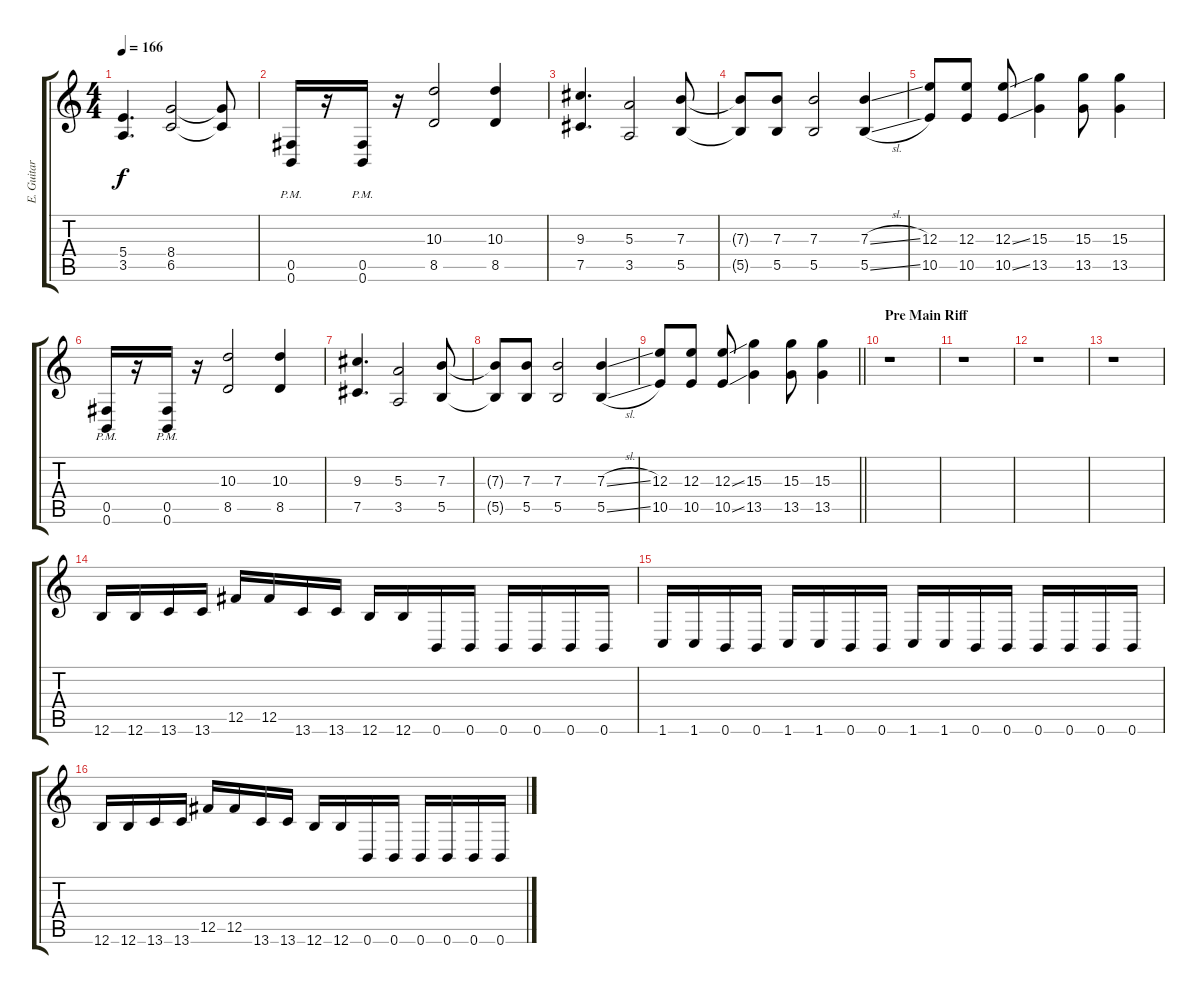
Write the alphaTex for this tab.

\track ("E. Guitar" "E. Guitar") {instrument distortionguitar}
\staff {score tabs}
\tuning (Db4 Ab3 E3 B2 Gb2 B1) {hide}
\ts (4 4)
\tempo 166
\clef g2
\ks c
(5.4 3.5).4{d dy f} (8.4 6.5).2 (8.4{t} 6.5{t}).8 |
(0.5{pm} 0.6).16 r.16 (0.5{pm} 0.6).16 r.16 (10.3 8.5).2{volume 7} (10.3 8.5).4 |
(9.3 7.5).4{d} (5.3 3.5).2 (7.3 5.5).8 |
(7.3{t} 5.5{t}).8 (7.3 5.5).8 (7.3 5.5).2 (7.3{sl} 5.5{sl}).4 |
(12.3 10.5).8 (12.3 10.5).8 (12.3{ss} 10.5{ss}).8 (15.3 13.5).4 (15.3 13.5).8 (15.3 13.5).4 |
(0.5{pm} 0.6).16 r.16 (0.5{pm} 0.6).16 r.16 (10.3 8.5).2 (10.3 8.5).4 |
(9.3 7.5).4{d} (5.3 3.5).2 (7.3 5.5).8 |
(7.3{t} 5.5{t}).8 (7.3 5.5).8 (7.3 5.5).2 (7.3{sl} 5.5{sl}).4 |
\barLineRight lightlight
(12.3 10.5).8 (12.3 10.5).8 (12.3{ss} 10.5{ss}).8 (15.3 13.5).4 (15.3 13.5).8 (15.3 13.5).4 |
\section ("" "Pre Main Riff")
r.1 |
r.1 |
r.1 |
r.1 |
12.6.16{volume 13} 12.6.16 13.6.16 13.6.16 12.5.16 12.5.16 13.6.16 13.6.16 12.6.16 12.6.16 0.6.16 0.6.16 0.6.16 0.6.16 0.6.16 0.6.16 |
1.6.16 1.6.16 0.6.16 0.6.16 1.6.16 1.6.16 0.6.16 0.6.16 1.6.16 1.6.16 0.6.16 0.6.16 0.6.16 0.6.16 0.6.16 0.6.16 |
12.6.16 12.6.16 13.6.16 13.6.16 12.5.16 12.5.16 13.6.16 13.6.16 12.6.16 12.6.16 0.6.16 0.6.16 0.6.16 0.6.16 0.6.16 0.6.16
